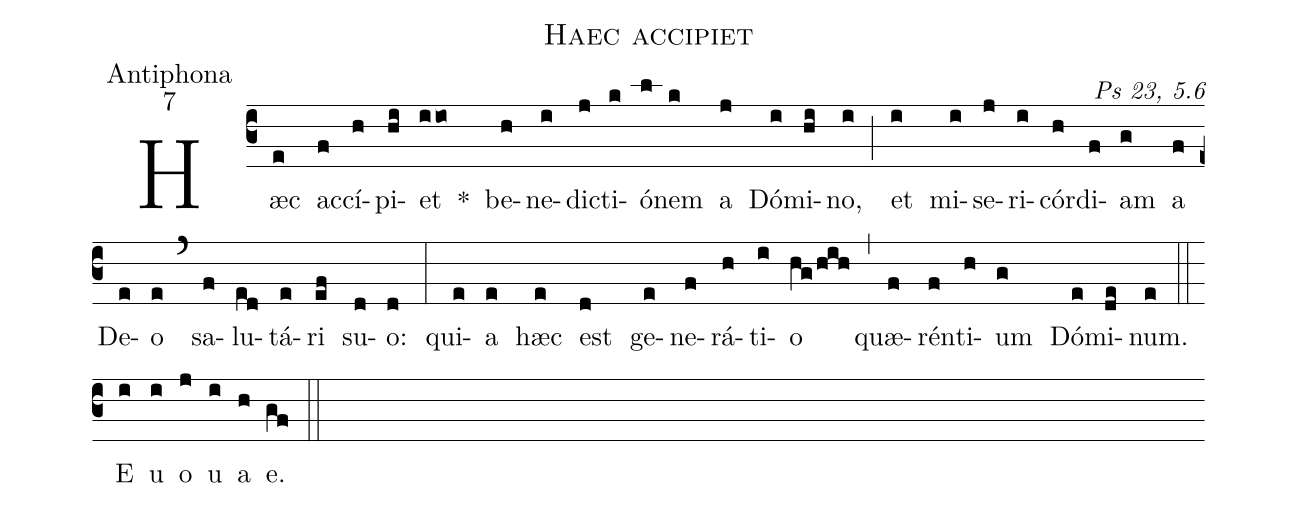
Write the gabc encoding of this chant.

name:Haec accipiet;
office-part:Antiphona;
mode:7;
commentary:Ps 23, 5.6;
%%
(c3) Hæc(e) ac(f)cí(h)pi(hi)et(iio) <sp>*</sp>() be(h)ne(i)di(j)cti(k)ó(l)nem(k) a(j) Dó(i)mi(hi)no,(i) (;)
et(i) mi(i)se(j)ri(i)cór(h)di(f)am(g) a(f) De(e)o(e) (`) sa(f)lu(ed)tá(e)ri(ef) su(d)o:(d) (:)
qui(e)a(e) hæc(e) est(d) ge(e)ne(f)rá(h)ti(i)o(hg/hih) (,)
quæ(f)rén(f)ti(h)um(g) Dó(e)mi(de)num.(e)  (::)
<eu>E(i) u(i) o(j) u(i) a(h) e.(gf) </eu>(::)
